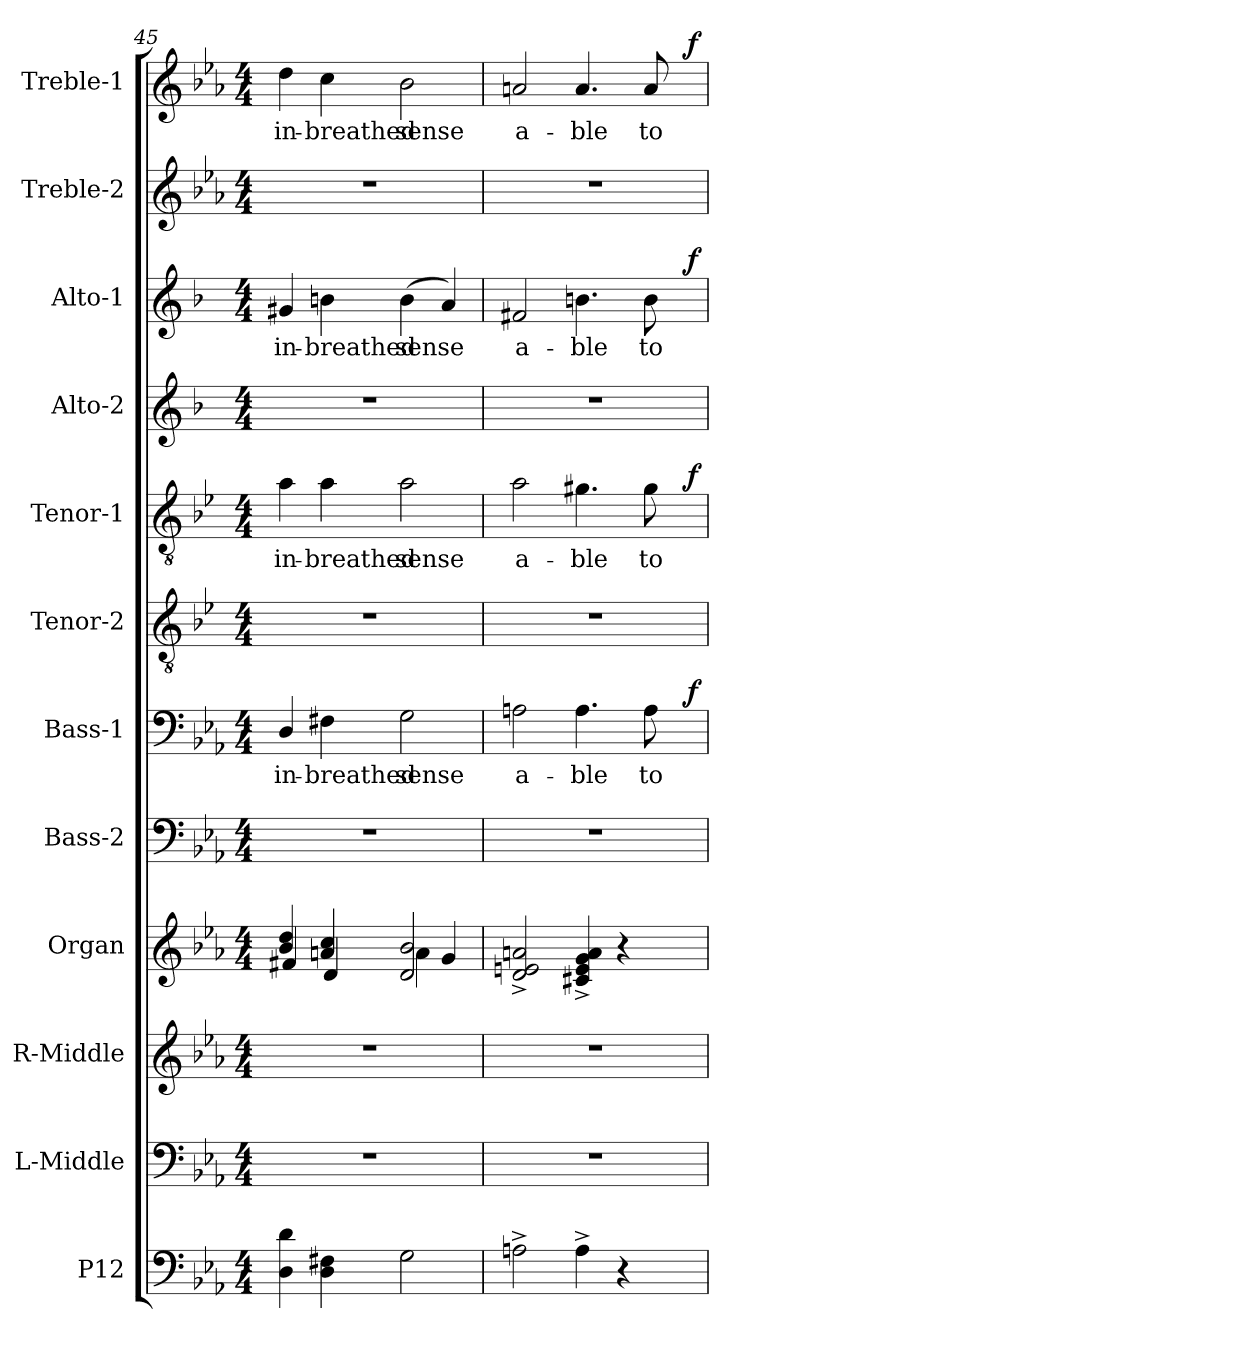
**kern	**kern	**kern	**kern	**kern	**kern	**text	**dynam	**kern	**kern	**text	**dynam	**kern	**kern	**text	**dynam	**kern	**kern	**text	**dynam
*part12	*part11	*part10	*part9	*part8	*part7	*part7	*part7	*part6	*part5	*part5	*part5	*part4	*part3	*part3	*part3	*part2	*part1	*part1	*part1
*staff12	*staff11	*staff10	*staff9	*staff8	*staff7	*staff7	*staff7	*staff6	*staff5	*staff5	*staff5	*staff4	*staff3	*staff3	*staff3	*staff2	*staff1	*staff1	*staff1
*I"P12	*I"L-Middle	*I"R-Middle	*I"Organ	*I"Bass-2	*I"Bass-1	*	*	*I"Tenor-2	*I"Tenor-1	*	*	*I"Alto-2	*I"Alto-1	*	*	*I"Treble-2	*I"Treble-1	*	*
*	*I'L-M	*	*	*I'B2:	*I'B:	*	*	*I'T2:	*I'T:	*	*	*I'A2:	*I'A:	*	*	*	*	*	*
*clefF4	*clefF4	*clefG2	*clefG2	*clefF4	*clefF4	*	*	*clefGv2	*clefGv2	*	*	*clefG2	*clefG2	*	*	*clefG2	*clefG2	*	*
*	*	*	*	*	*	*	*	*ITrd4c7	*ITrd4c7	*	*	*ITrd1c2	*ITrd1c2	*	*	*ITrd-7c-12	*ITrd-7c-12	*	*
*k[b-e-a-]	*k[b-e-a-]	*k[b-e-a-]	*k[b-e-a-]	*k[b-e-a-]	*k[b-e-a-]	*	*	*k[b-e-a-]	*k[b-e-a-]	*	*	*k[b-e-a-]	*k[b-e-a-]	*	*	*k[b-e-a-]	*k[b-e-a-]	*	*
*E-:	*E-:	*E-:	*E-:	*E-:	*E-:	*	*	*E-:	*E-:	*	*	*E-:	*E-:	*	*	*E-:	*E-:	*	*
*M4/4	*M4/4	*M4/4	*M4/4	*M4/4	*M4/4	*	*	*M4/4	*M4/4	*	*	*M4/4	*M4/4	*	*	*M4/4	*M4/4	*	*
=45	=45	=45	=45	=45	=45	=45	=45	=45	=45	=45	=45	=45	=45	=45	=45	=45	=45	=45	=45
*	*	*	*^	*	*	*	*	*	*	*	*	*	*	*	*	*	*	*	*
!	!	!	!	!	!	!	!LO:LY:b:color=#000000	!	!	!	!	!	!	!	!	!	!	!	!	!
!	!	!	!	!	!	!	!	!	!	!	!LO:LY:b:color=#000000	!	!	!	!	!	!	!	!	!
!	!	!	!	!	!	!	!	!	!	!	!	!	!	!	!LO:LY:b:color=#000000	!	!	!	!	!
!	!	!	!	!	!	!	!	!	!	!	!	!	!	!	!	!	!	!	!LO:LY:b:color=#000000	!
4Di\ 4di	1r	1r	4b-i/ 4ddi	4f#Xi/	1r	4Di/	in-	.	1r	4di\	in-	.	1r	4f#Xi/	in-	.	1r	4dddi\	in-	.
!	!	!	!	!	!	!	!LO:LY:b:color=#000000	!	!	!	!	!	!	!	!	!	!	!	!	!
!	!	!	!	!	!	!	!	!	!	!	!LO:LY:b:color=#000000	!	!	!	!	!	!	!	!	!
!	!	!	!	!	!	!	!	!	!	!	!	!	!	!	!LO:LY:b:color=#000000	!	!	!	!	!
!	!	!	!	!	!	!	!	!	!	!	!	!	!	!	!	!	!	!	!LO:LY:b:color=#000000	!
4Di\ 4F#Xi	.	.	4ani/ 4cci	4di/	.	4F#Xi\	-breathed	.	.	4di\	-breathed	.	.	4ani\	-breathed	.	.	4ccci\	-breathed	.
!	!	!	!	!	!	!	!LO:LY:b:color=#000000	!	!	!	!	!	!	!	!	!	!	!	!	!
!	!	!	!	!	!	!	!	!	!	!	!LO:LY:b:color=#000000	!	!	!	!	!	!	!	!	!
!	!	!	!	!	!	!	!	!	!	!	!	!	!	!	!LO:LY:b:color=#000000	!	!	!	!	!
!	!	!	!	!	!	!	!	!	!	!	!	!	!	!	!	!	!	!	!LO:LY:b:color=#000000	!
2Gi\	.	.	2di/ 2b-i	4ai\	.	2Gi\	sense	.	.	2di\	sense	.	.	(4ai\	sense	.	.	2bb-i\	sense	.
.	.	.	.	4gi/	.	.	.	.	.	.	.	.	.	4gi/)	.	.	.	.	.	.
*	*	*	*v	*v	*	*	*	*	*	*	*	*	*	*	*	*	*	*	*	*
!!LO:LB:g=z
=46	=46	=46	=46	=46	=46	=46	=46	=46	=46	=46	=46	=46	=46	=46	=46	=46	=46	=46	=46
*	*	*	*^	*	*	*	*	*	*	*	*	*	*	*	*	*	*	*	*
!	!	!	!	!	!	!	!LO:LY:b:color=#000000	!	!	!	!	!	!	!	!	!	!	!	!	!
*	*	*	*v	*v	*	*	*	*	*	*	*	*	*	*	*	*	*	*	*	*
*	*	*	*^	*	*	*	*	*	*	*	*	*	*	*	*	*	*	*	*
!	!	!	!	!	!	!	!	!	!	!	!LO:LY:b:color=#000000	!	!	!	!	!	!	!	!	!
*	*	*	*v	*v	*	*	*	*	*	*	*	*	*	*	*	*	*	*	*	*
*	*	*	*^	*	*	*	*	*	*	*	*	*	*	*	*	*	*	*	*
!	!	!	!	!	!	!	!	!	!	!	!	!	!	!	!LO:LY:b:color=#000000	!	!	!	!	!
*	*	*	*v	*v	*	*	*	*	*	*	*	*	*	*	*	*	*	*	*	*
*	*	*	*^	*	*	*	*	*	*	*	*	*	*	*	*	*	*	*	*
!	!	!	!	!	!	!	!	!	!	!	!	!	!	!	!	!	!	!LO:TX:a:Bi:t=cresc.	!	!
!	!	!	!	!	!	!	!	!	!	!	!	!	!	!LO:TX:a:Bi:t=cresc.	!	!	!	!	!	!
!	!	!	!	!	!	!	!	!	!	!LO:TX:a:Bi:t=cresc.	!	!	!	!	!	!	!	!	!	!
!	!	!	!	!	!	!LO:TX:a:Bi:t=cresc.	!	!	!	!	!	!	!	!	!	!	!	!	!	!
!	!	!	!	!	!	!	!	!	!	!	!	!	!	!	!	!	!	!	!LO:LY:b:color=#000000	!
*	*	*	*v	*v	*	*^	*	*	*	*^	*	*	*	*^	*	*	*	*^	*	*
2An^i\	1r	1r	2di/^ 2eni^ 2ani^	1r	2Ani\	2ryy	a-	.	1r	2di\	2ryy	a-	.	1r	2eni/	2ryy	a-	.	1r	2aani/	2ryy	a-	.
!	!	!	!	!	!	!	!LO:LY:b:color=#000000	!	!	!	!	!	!	!	!	!	!	!	!	!	!	!	!
!	!	!	!	!	!	!	!	!	!	!	!	!LO:LY:b:color=#000000	!	!	!	!	!	!	!	!	!	!	!
!	!	!	!	!	!	!	!	!	!	!	!	!	!	!	!	!	!LO:LY:b:color=#000000	!	!	!	!	!	!
!	!	!	!	!	!	!	!	!	!	!	!	!	!	!	!	!	!	!	!	!	!	!LO:LY:b:color=#000000	!
4A^i\	.	.	4c#Xi/^ 4ei^ 4gi^ 4ai^	.	4.Ai\	4ryy	-ble	.	.	4.c#Xi\	4ryy	-ble	.	.	4.ani\	4ryy	-ble	.	.	4.aai/	4ryy	-ble	.
4r	.	.	4r	.	.	8ryy	.	.	.	.	8ryy	.	.	.	.	8ryy	.	.	.	.	8ryy	.	.
!	!	!	!	!	!	!	!LO:LY:b:color=#000000	!	!	!	!	!	!	!	!	!	!	!	!	!	!	!	!
!	!	!	!	!	!	!	!	!	!	!	!	!LO:LY:b:color=#000000	!	!	!	!	!	!	!	!	!	!	!
!	!	!	!	!	!	!	!	!	!	!	!	!	!	!	!	!	!LO:LY:b:color=#000000	!	!	!	!	!	!
!	!	!	!	!	!	!	!	!	!	!	!	!	!	!	!	!	!	!	!	!	!	!LO:LY:b:color=#000000	!
.	.	.	.	.	8Ai\	16ryy	to	.	.	8c#i\	16ryy	to	.	.	8ai\	16ryy	to	.	.	8aai/	16ryy	to	.
.	.	.	.	.	.	32ryy	.	.	.	.	32ryy	.	.	.	.	32ryy	.	.	.	.	32ryy	.	.
.	.	.	.	.	.	64ryy	.	.	.	.	64ryy	.	.	.	.	64ryy	.	.	.	.	64ryy	.	.
.	.	.	.	.	.	128...ryy	.	.	.	.	128...ryy	.	.	.	.	128...ryy	.	.	.	.	128...ryy	.	.
.	.	.	.	.	.	1024ryy	.	f	.	.	1024ryy	.	f	.	.	1024ryy	.	f	.	.	1024ryy	.	f
*	*	*	*	*	*v	*v	*	*	*	*v	*v	*	*	*	*v	*v	*	*	*	*v	*v	*	*
=	=	=	=	=	=	=	=	=	=	=	=	=	=	=	=	=	=	=	=
*-	*-	*-	*-	*-	*-	*-	*-	*-	*-	*-	*-	*-	*-	*-	*-	*-	*-	*-	*-
